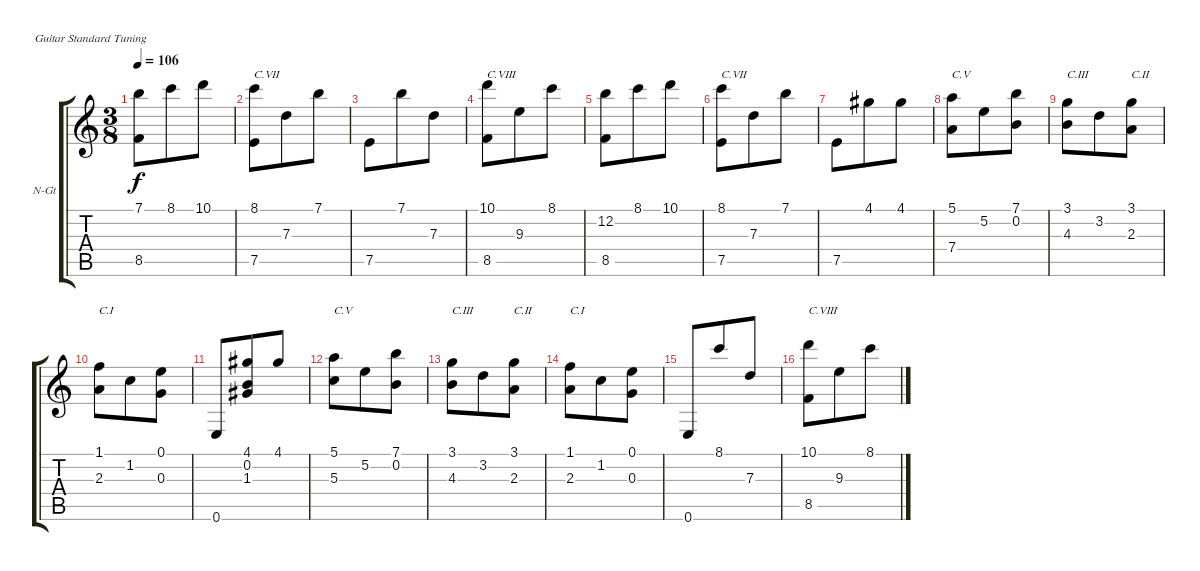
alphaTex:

\bracketExtendMode groupsimilarinstruments
\firstSystemTrackNameOrientation horizontal
\otherSystemsTrackNameOrientation horizontal
\track ("guitara" "N-Gt") {instrument acousticguitarnylon}
\staff {score tabs}
\tuning (E4 B3 G3 D3 A2 E2)
\ts (3 8)
\tempo 106
\clef g2
\ks c
(7.1 8.5).8{dy f} 8.1.8 10.1.8 |
(8.1 7.5).8{txt "C.VII"} 7.3.8 7.1.8 |
7.5.8 7.1.8 7.3.8 |
(10.1 8.5).8{txt "C.VIII"} 9.3.8 8.1.8 |
(12.2 8.5).8 8.1.8 10.1.8 |
(8.1 7.5).8{txt "C.VII"} 7.3.8 7.1.8 |
7.5.8 4.1.8 4.1.8 |
(5.1 7.4).8{txt "C.V"} 5.2.8 (7.1 0.2).8 |
(3.1 4.3).8{txt "C.III"} 3.2.8 (3.1 2.3).8{txt "C.II"} |
(1.1 2.3).8{txt "C.I"} 1.2.8 (0.1 0.3).8 |
0.6.8 (4.1 0.2 1.3).8 4.1.8 |
(5.1 5.3).8{txt "C.V"} 5.2.8 (7.1 0.2).8 |
(3.1 4.3).8{txt "C.III"} 3.2.8 (3.1 2.3).8{txt "C.II"} |
(1.1 2.3).8{txt "C.I"} 1.2.8 (0.1 0.3).8 |
0.6.8 8.1.8 7.3.8 |
(10.1 8.5).8{txt "C.VIII"} 9.3.8 8.1.8
